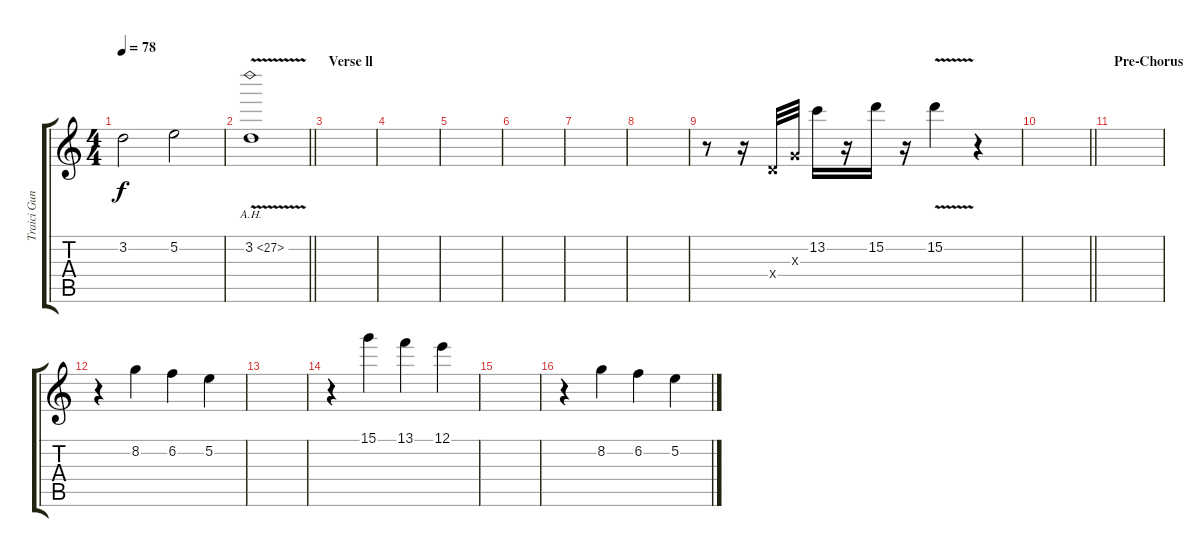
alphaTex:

\track ("Traici Guns" "Traici Gun") {instrument overdrivenguitar}
\staff {score tabs}
\tuning (E4 B3 G3 D3 A2 E2) {hide}
\ts (4 4)
\tempo 78
\clef g2
\ks c
3.2.2{dy f} 5.2.2 |
\barLineRight lightlight
3.2{ah 24 v}.1 |
\section ("" "Verse ll")
|
|
|
|
|
|
r.8 r.16 0.4{x}.32 0.3{x}.32 13.2.16 r.16 15.2.16 r.16 15.2{v}.4 r.4 |
\barLineRight lightlight
|
\section ("" "Pre-Chorus")
|
r.4 8.2.4 6.2.4 5.2.4 |
|
r.4 15.1.4 13.1.4 12.1.4 |
|
r.4 8.2.4 6.2.4 5.2.4
